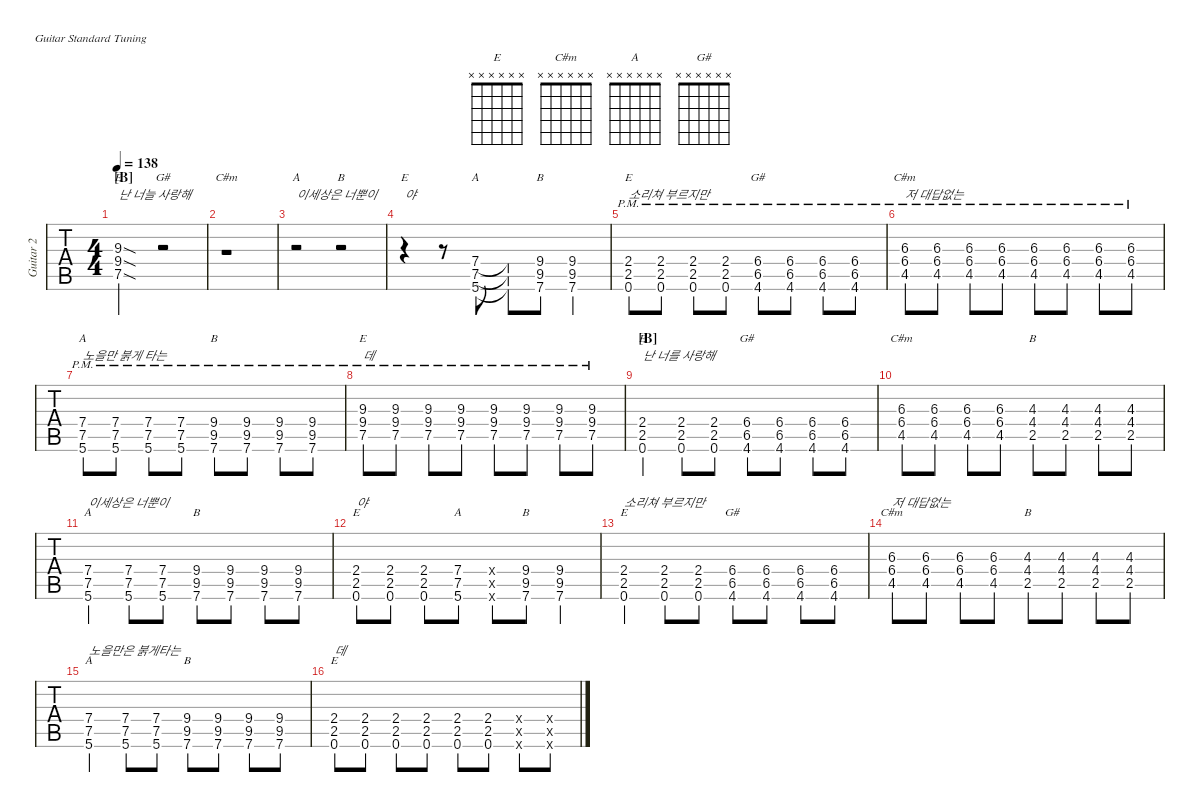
\defaultSystemsLayout 4
\hideDynamics
\bracketExtendMode nobrackets
\track ("Guitar 3" "Guitar 2") {defaultSystemsLayout 4 instrument distortionguitar}
\staff {tabs}
\tuning (E4 B3 G3 D3 A2 E2)
\chord ("E" x x 9 9 7 x) {firstfret 7 showdiagram false showfingering false}
\chord ("C#m" x x 6 6 4 x) {firstfret 4 showdiagram false showfingering false}
\chord ("B" x x x x x x)
\chord ("A" x x x 7 7 5) {firstfret 5 showdiagram false showfingering false}
\chord ("B" x x x 9 9 7) {firstfret 7 showdiagram false showfingering false}
\chord ("E" x x x 2 2 0) {showdiagram false showfingering false barre 2}
\chord ("G#" x x x 6 6 4) {firstfret 4 showdiagram false showfingering false}
\chord ("G#" x x x 2 6 4) {firstfret 2 showdiagram false showfingering false}
\chord ("A" x x x x x x)
\chord ("G#" x x x x x x)
\chord ("C#m" x x x x x x)
\chord ("E" x x x x x x)
\chord ("B" x x 4 4 2 x) {showdiagram false showfingering false}
\ts (4 4)
\section ("B" "")
\tempo 138
\clef g2
\ks c
(7.5{sod} 9.4{sod} 9.3{sod}).2{ch "E" txt "난 너늘 사랑해" dy mf} r.2{ch "G#"} |
r.1{ch "C#m"} |
r.2{ch "A" txt "이세상은 너뿐이"} r.2{ch "B"} |
r.4{ch "E" txt "야"} r.8 (7.4 7.5 5.6).8{ch "A"} (5.6{t} 7.5{t} 7.4{t}).8 (9.4 9.5{acc #} 7.6).8{ch "B"} (7.6{st} 9.5{st acc #} 9.4{st}).4 |
(2.4{pm} 2.5{pm} 0.6{pm}).8{ch "E" txt "소리쳐 부르지만"} (2.4{pm} 2.5{pm} 0.6{pm}).8 (2.4{pm} 2.5{pm} 0.6{pm}).8 (2.4{pm} 2.5{pm} 0.6{pm}).8 (6.4{pm acc #} 6.5{pm acc #} 4.6{pm acc #}).8{ch "G#"} (6.4{pm acc #} 6.5{pm acc #} 4.6{pm acc #}).8 (6.4{pm acc #} 6.5{pm acc #} 4.6{pm acc #}).8 (6.4{pm acc #} 6.5{pm acc #} 4.6{pm acc #}).8 |
(4.5{pm acc #} 6.4{pm acc #} 6.3{pm acc #}).8{ch "C#m" txt "저 대답없는"} (4.5{pm acc #} 6.4{pm acc #} 6.3{pm acc #}).8 (4.5{pm acc #} 6.4{pm acc #} 6.3{pm acc #}).8 (4.5{pm acc #} 6.4{pm acc #} 6.3{pm acc #}).8 (4.5{pm acc #} 6.4{pm acc #} 6.3{pm acc #}).8 (4.5{pm acc #} 6.4{pm acc #} 6.3{pm acc #}).8 (4.5{pm acc #} 6.4{pm acc #} 6.3{pm acc #}).8 (4.5{pm acc #} 6.4{pm acc #} 6.3{pm acc #}).8 |
(7.4{pm} 7.5{pm} 5.6{pm}).8{ch "A" txt "노을만 붉게 타는"} (7.4{pm} 7.5{pm} 5.6{pm}).8 (7.4{pm} 7.5{pm} 5.6{pm}).8 (7.4{pm} 7.5{pm} 5.6{pm}).8 (7.6{pm} 9.5{pm acc #} 9.4{pm}).8{ch "B"} (7.6{pm} 9.5{pm acc #} 9.4{pm}).8 (7.6{pm} 9.5{pm acc #} 9.4{pm}).8 (9.4{pm} 9.5{pm acc #} 7.6{pm}).8 |
(9.3{pm} 9.4{pm} 7.5{pm}).8{ch "E" txt "데"} (9.3{pm} 9.4{pm} 7.5{pm}).8 (9.3{pm} 9.4{pm} 7.5{pm}).8 (9.3{pm} 9.4{pm} 7.5{pm}).8 (9.3{pm} 9.4{pm} 7.5{pm}).8 (9.3{pm} 9.4{pm} 7.5{pm}).8 (9.3{pm} 9.4{pm} 7.5{pm}).8 (9.3{pm} 9.4{pm} 7.5{pm}).8 |
\section ("B" "")
(2.4 2.5 0.6).4{ch "E" txt "난 너를 사랑해"} (0.6 2.5 2.4).8 (0.6 2.5 2.4).8 (6.4{acc #} 6.5{acc #} 4.6{acc #}).8{ch "G#"} (6.4{acc #} 6.5{acc #} 4.6{acc #}).8 (6.4{acc #} 6.5{acc #} 4.6{acc #}).8 (6.4{acc #} 6.5{acc #} 4.6{acc #}).8 |
(6.3{acc #} 6.4{acc #} 4.5{acc #}).8{ch "C#m"} (6.3{acc #} 6.4{acc #} 4.5{acc #}).8 (6.3{acc #} 6.4{acc #} 4.5{acc #}).8 (6.3{acc #} 6.4{acc #} 4.5{acc #}).8 (4.3 4.4{acc #} 2.5).8{ch "B"} (4.3 4.4{acc #} 2.5).8 (4.3 4.4{acc #} 2.5).8 (4.3 4.4{acc #} 2.5).8 |
(7.4 7.5 5.6).4{ch "A" txt "이세상은 너뿐이"} (5.6 7.5 7.4).8 (5.6 7.5 7.4).8 (9.4 9.5{acc #} 7.6).8{ch "B"} (9.4 9.5{acc #} 7.6).8 (9.4 9.5{acc #} 7.6).8 (9.4 9.5{acc #} 7.6).8 |
(0.6 2.5 2.4).8{ch "E" txt "야"} (2.4 2.5 0.6).8 (0.6 2.5 2.4).8 (7.4 7.5 5.6).8{ch "A"} (0.6{x} 0.5{x} 0.4{x}).8 (9.4 9.5{acc #} 7.6).8{ch "B"} (7.6{st} 9.5{st acc #} 9.4{st}).4 |
(2.4 2.5 0.6).4{ch "E" txt "소리쳐 부르지만"} (0.6 2.5 2.4).8 (2.4 2.5 0.6).8 (4.6{acc #} 6.5{acc #} 6.4{acc #}).8{ch "G#"} (4.6{acc #} 6.5{acc #} 6.4{acc #}).8 (4.6{acc #} 6.5{acc #} 6.4{acc #}).8 (4.6{acc #} 6.5{acc #} 6.4{acc #}).8 |
(6.3{acc #} 6.4{acc #} 4.5{acc #}).8{ch "C#m" txt "저 대답없는"} (6.3{acc #} 6.4{acc #} 4.5{acc #}).8 (6.3{acc #} 6.4{acc #} 4.5{acc #}).8 (6.3{acc #} 6.4{acc #} 4.5{acc #}).8 (2.5 4.4{acc #} 4.3).8{ch "B"} (2.5 4.4{acc #} 4.3).8 (2.5 4.4{acc #} 4.3).8 (2.5 4.4{acc #} 4.3).8 |
(7.4 7.5 5.6).4{ch "A" txt "노을만은 붉게타는"} (5.6 7.5 7.4).8 (5.6 7.5 7.4).8 (9.4 9.5{acc #} 7.6).8{ch "B"} (9.4 9.5{acc #} 7.6).8 (9.4 9.5{acc #} 7.6).8 (9.4 9.5{acc #} 7.6).8 |
(0.6 2.5 2.4).8{ch "E" txt "데"} (0.6 2.5 2.4).8 (0.6 2.5 2.4).8 (0.6 2.5 2.4).8 (0.6 2.5 2.4).8 (0.6 2.5 2.4).8 (0.6{x} 2.5{x} 2.4{x}).8 (0.6{x} 0.5{x} 0.4{x}).8
